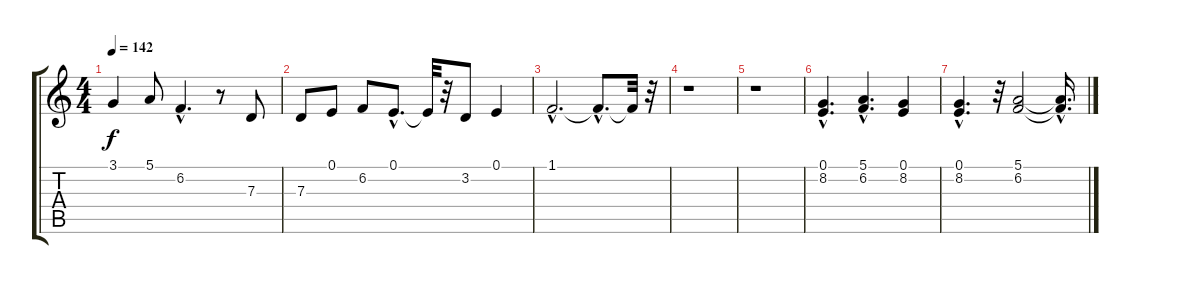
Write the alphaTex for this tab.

\track "" {instrument honkytonkpiano}
\staff {score tabs}
\tuning (E4 B3 G3 D3 A2 E2) {hide}
\ts (4 4)
\tempo 142
\clef g2
\ks c
3.1.4{dy f} 5.1.8 6.2{hac}.4{d} r.8 7.3.8 |
7.3.8 0.1.8 6.2.8 0.1{hac}.8{d} 0.1{t}.32 r.32 3.2.8 0.1.4 |
1.1{hac}.2{d} 1.1{hac t}.8{d} 1.1{t}.32 r.32 |
r.1 |
r.1 |
(0.1{hac} 8.2{hac}).4{d} (5.1{hac} 6.2{hac}).4{d} (0.1 8.2).4 |
(0.1{hac} 8.2{hac}).4{d} r.32 (5.1 6.2).2 (5.1{hac t} 6.2{hac t}).16{d}
